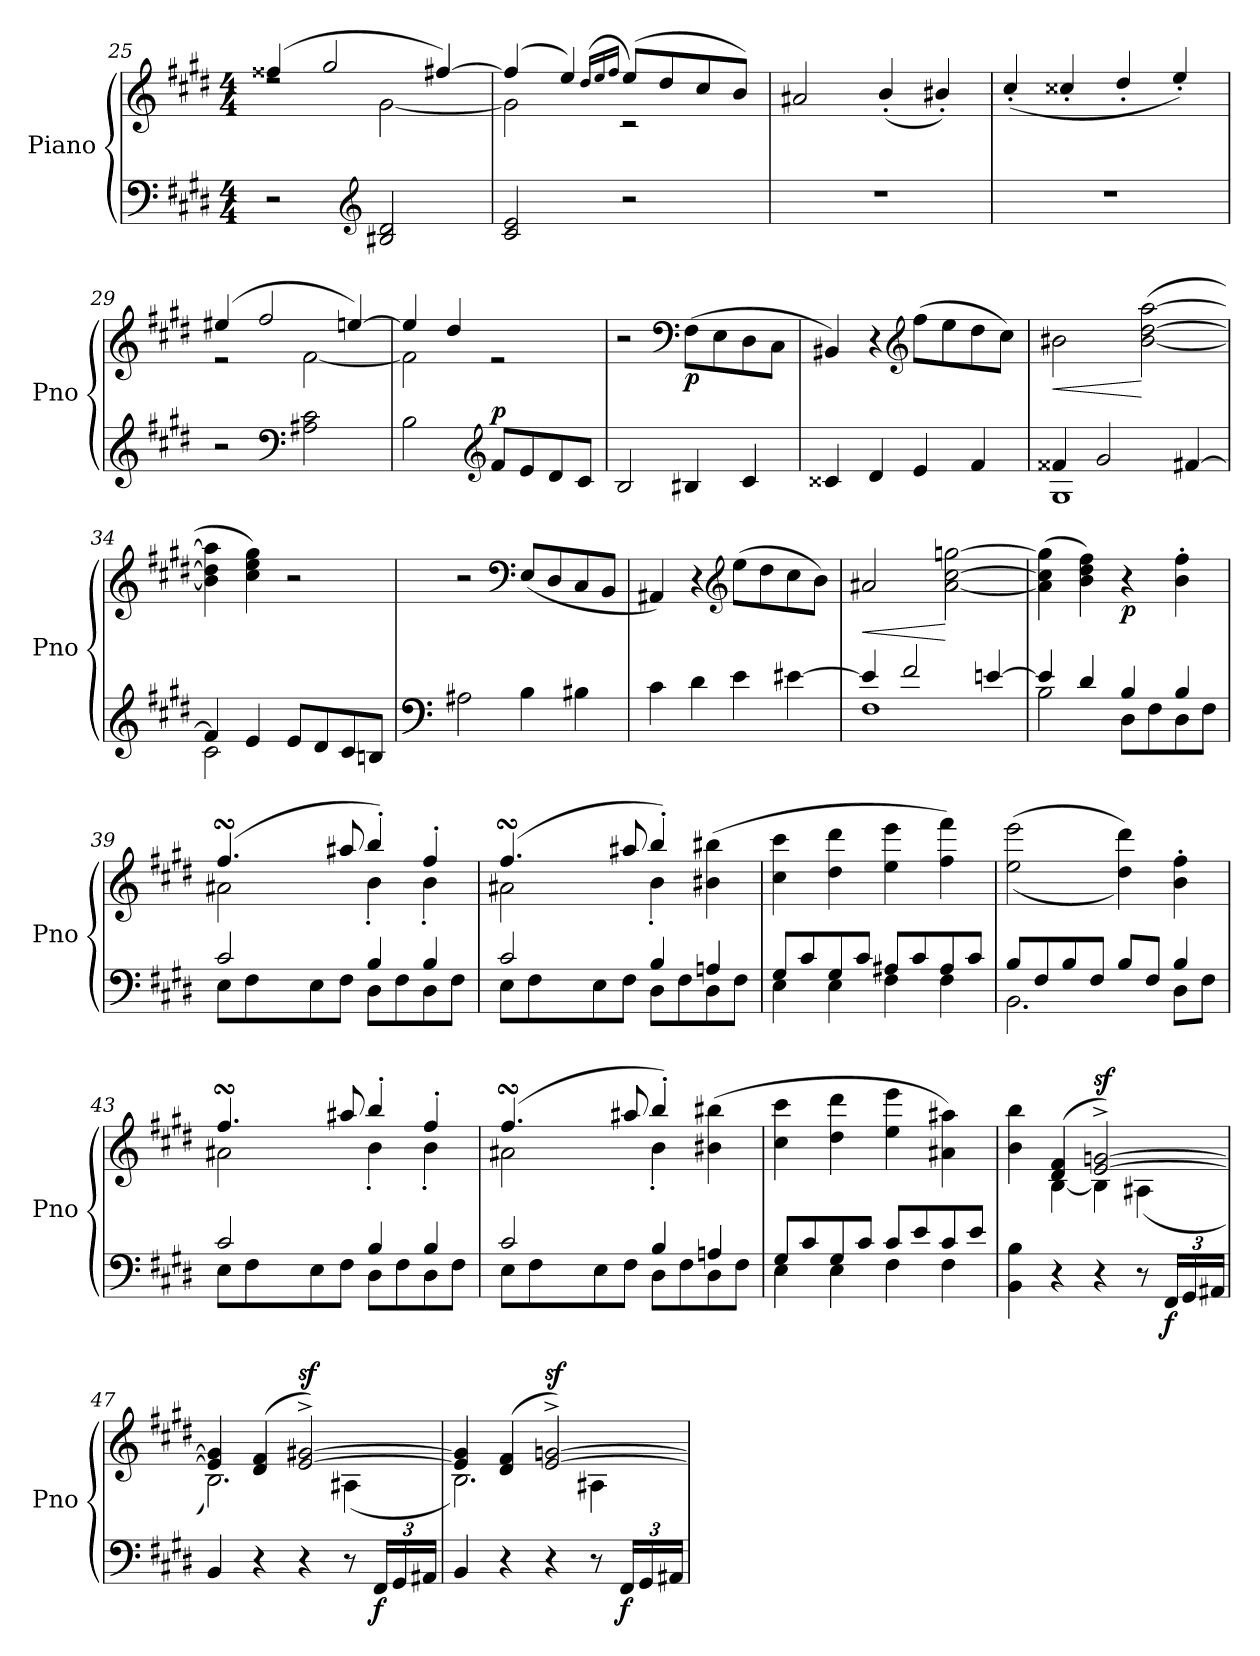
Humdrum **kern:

**kern	**kern	**dynam
*part1	*part1	*part1
*staff2	*staff1	*staff1/2
*I"Piano	*	*
*I'Pno	*	*
*clefF4	*clefG2	*
*k[f#c#g#d#]	*k[f#c#g#d#]	*
*M4/4	*M4/4	*
=25	=25	=25
*	*^	*
2r	(4ff##X/	2rdd	.
.	2gg#/	.	.
*clefG2	*	*	*
2B#X/ 2d#/	.	[2g#\	.
.	[4ff#X/)	.	.
=26	=26	=26	=26
2c#/ 2e/	(4ff#/]	2g#\]	.
.	4ee/)	.	.
.	(16qdd#/LL	.	.
.	16qee/	.	.
.	16qff#/JJ	.	.
2r	(8ee/L)	2r	.
.	8dd#/	.	.
.	8cc#/	.	.
.	8b/J)	.	.
*	*v	*v	*
=27	=27	=27
1r	2a#X/	.
.	(4b'/	.
.	4b#X'/)	.
=28	=28	=28
1r	(4cc#'/	.
.	4cc##X'/	.
.	4dd#'/	.
.	4ee'/)	.
!!LO:LB:g=z
=29	=29	=29
*	*^	*
2r	(4ee#X/	2r	.
.	2ff#/	.	.
*clefF4	*	*	*
2A#X\ 2c#\	.	[2f#\	.
.	[4een/)	.	.
=30	=30	=30	=30
2B\	4ee/]	2f#\]	.
.	4dd#/	.	.
*clefG2	*	*	*
!	!	!	!LO:DY:a=2
8f#/L	2re	2ryy	p
8e/	.	.	.
8d#/	.	.	.
8c#/J	.	.	.
*	*v	*v	*
=31	=31	=31
2B/	2r	.
*	*clefF4	*
!	!	!LO:DY:b
4B#X/	(8F#\L	p
.	8E\	.
4c#/	8D#\	.
.	8C#\J	.
=32	=32	=32
4c##X/	4BB#X/)	.
4d#/	4r	.
*	*clefG2	*
4e/	(8ff#\L	.
.	8ee\	.
4f#/	8dd#\	.
.	8cc#\J)	.
=33	=33	=33
*^	*	*
!	!	!	!LO:HP:b
4f##X/	1G#	2b#X\	<
2g#/	.	.	.
.	.	([2b#\ [2dd#\ [2aa\	[
[4f#X/	.	.	.
=34	=34	=34	=34
4f#/]	2c#\	4b#\] 4dd#\] 4aa\]	.
4e/	.	4cc#\ 4ee\ 4gg#\)	.
8e/L	2ryy	2r	.
8d#/	.	.	.
8c#/	.	.	.
8Bn/J	.	.	.
*v	*v	*	*
!!LO:LB:g=z
=35	=35	=35
*clefF4	*	*
2A#X\	2r	.
*	*clefF4	*
4B\	(8E/L	.
.	8D#/	.
4B#X\	8C#/	.
.	8BB/J	.
=36	=36	=36
4c#\	4AA#X/)	.
4d#\	4r	.
*	*clefG2	*
4e\	(8ee\L	.
.	8dd#\	.
[4e#X\	8cc#\	.
.	8b\J)	.
=37	=37	=37
*^	*	*
!	!	!	!LO:HP:b
4e#/]	1F#	2a#X/	<
2f#/	.	.	.
.	.	[2a#\ [2cc#\ [2ggn\	[
[4en/	.	.	.
=38	=38	=38	=38
4e/]	2B\	(4a#\] 4cc#\] 4gg\]	.
4d#/	.	4b\ 4dd#\ 4ff#\)	.
!	!	!	!LO:DY:b
4B/	8D#\L	4r	p
.	8F#\	.	.
4B/	8D#\	4b\' 4ff#\'	.
.	8F#\J	.	.
=39	=39	=39	=39
*	*	*^	*
*	*	*	*^	*
2c#/	8E\L	(4.ff#sSSS/	2a#X\	8ryy	.
*	*	*	*	*Xtuplet	*
.	8F#\	.	.	24gg#!yy	.
.	.	.	.	24ff#!yy	.
.	.	.	.	24ee#X!yy	.
.	8E\	.	.	8ff#!yy	.
.	8F#\J	8aa#X/	.	2ryy	.
4B/	8D#\L	4bb'/)	4b'\	.	.
.	8F#\	.	.	.	.
4B/	8D#\	4ff#'/	4b'\	.	.
.	8F#\J	.	.	8ryy	.
=40	=40	=40	=40	=40	=40
2c#/	8E\L	(4.ff#sSSS/	2a#X\	8ryy	.
.	8F#\	.	.	24gg#!yy	.
.	.	.	.	24ff#!yy	.
.	.	.	.	24ee#X!yy	.
.	8E\	.	.	8ff#!yy	.
.	8F#\J	8aa#X/	.	2ryy	.
4B/	8D#\L	4bb'/)	4b'\	.	.
.	8F#\	.	.	.	.
4An/	8D#\	(>4b#X\ 4bb#X\	4ryy	.	.
.	8F#\J	.	.	8ryy	.
*	*	*v	*v	*v	*
!!LO:LB:g=z
=41	=41	=41	=41
8G#/L	4E\	4cc#\ 4ccc#\	.
8c#/	.	.	.
8G#/	4E\	4dd#\ 4ddd#\	.
8c#/J	.	.	.
8A#X/L	4F#\	4ee\ 4eee\	.
8c#/	.	.	.
8A#/	4F#\	4ff#\ 4fff#\)	.
8c#/J	.	.	.
=42	=42	=42	=42
8B/L	2.BB\	((2ee\ 2eee\	.
8F#/	.	.	.
8B/	.	.	.
8F#/J	.	.	.
8B/L	.	4dd#\ 4ddd#\))	.
8F#/J	.	.	.
4B/	8D#\L	4b\' 4ff#\'	.
.	8F#\J	.	.
=43	=43	=43	=43
*	*	*^	*
*	*	*	*^	*
2c#/	8E\L	4.ff#sSSS/	2a#X\	8ryy	.
.	8F#\	.	.	24gg#!yy	.
.	.	.	.	24ff#!yy	.
.	.	.	.	24ee#X!yy	.
.	8E\	.	.	8ff#!yy	.
.	8F#\J	8aa#X/	.	2ryy	.
4B/	8D#\L	4bb'/	4b'\	.	.
.	8F#\	.	.	.	.
4B/	8D#\	4ff#'/	4b'\	.	.
.	8F#\J	.	.	8ryy	.
=44	=44	=44	=44	=44	=44
2c#/	8E\L	(4.ff#sSSS/	2a#X\	8ryy	.
.	8F#\	.	.	24gg#!yy	.
.	.	.	.	24ff#!yy	.
.	.	.	.	24ee#X!yy	.
.	8E\	.	.	8ff#!yy	.
.	8F#\J	8aa#X/	.	2ryy	.
4B/	8D#\L	4bb'/)	4b'\	.	.
.	8F#\	.	.	.	.
4An/	8D#\	(>4b#X\ 4bb#X\	4ryy	.	.
.	8F#\J	.	.	8ryy	.
*	*	*v	*v	*v	*
=45	=45	=45	=45
8G#/L	4E\	4cc#\ 4ccc#\	.
8c#/	.	.	.
8G#/	4E\	4dd#\ 4ddd#\	.
8c#/J	.	.	.
8c#/L	4F#\	4ee\ 4eee\	.
8e/	.	.	.
8c#/	4F#\	4a#X\ 4aa#X\)	.
8e/J	.	.	.
*v	*v	*	*
!!LO:LB:g=z
=46	=46	=46
*	*^	*
4BB\ 4B\	4b\ 4bb\	4ryy	.
4r	(4d#/ 4f#/	[4B\	.
!	!	!	!LO:DY:a
4r	[2e/^ [2gn/^)	4B\]	sf
8r	.	(4A#X\	.
*Xbrackettup	*	*	*
!	!	!	!LO:DY:b=2
24FF#/LL	.	.	f
24GG#/	.	.	.
24AA#X/JJ	.	.	.
=47	=47	=47	=47
4BB/	4e/] 4g/]	2.B\)	.
4r	(4d#/ 4f#/	.	.
!	!	!	!LO:DY:a
4r	[2e/^ [2g#X/^)	.	sf
8r	.	(4A#X\	.
!	!	!	!LO:DY:b=2
24FF#/LL	.	.	f
24GG#/	.	.	.
24AA#X/JJ	.	.	.
=48	=48	=48	=48
4BB/	4e/] 4g#/]	2.B\)	.
4r	(4d#/ 4f#/	.	.
!	!	!	!LO:DY:a
4r	[2e/^ [2gn/^)	.	sf
8r	.	4A#X\	.
!	!	!	!LO:DY:b=2
24FF#/LL	.	.	f
24GG#/	.	.	.
24AA#X/JJ	.	.	.
*	*v	*v	*
=	=	=
*-	*-	*-
